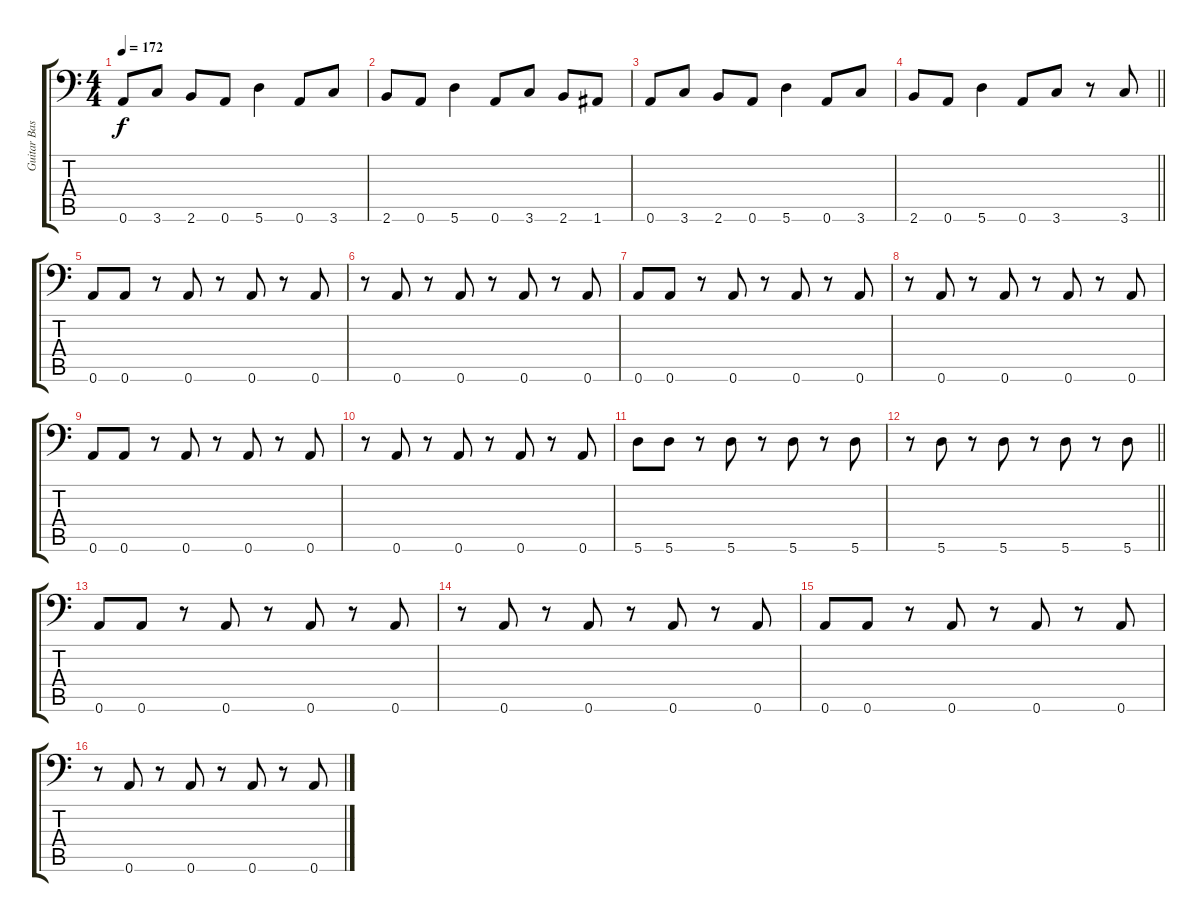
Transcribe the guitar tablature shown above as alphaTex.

\track ("Guitar Bass" "Guitar Bas") {instrument electricbassfinger}
\staff {score tabs}
\tuning (B3 Gb3 D3 A2 E2 A1) {hide}
\ts (4 4)
\tempo 172
\clef f4
\ks c
0.6.8{dy f} 3.6.8 2.6.8 0.6.8 5.6.4 0.6.8 3.6.8 |
2.6.8 0.6.8 5.6.4 0.6.8 3.6.8 2.6.8 1.6.8 |
0.6.8 3.6.8 2.6.8 0.6.8 5.6.4 0.6.8 3.6.8 |
\barLineRight lightlight
2.6.8 0.6.8 5.6.4 0.6.8 3.6.8 r.8 3.6.8 |
0.6.8 0.6.8 r.8 0.6.8 r.8 0.6.8 r.8 0.6.8 |
r.8 0.6.8 r.8 0.6.8 r.8 0.6.8 r.8 0.6.8 |
0.6.8 0.6.8 r.8 0.6.8 r.8 0.6.8 r.8 0.6.8 |
r.8 0.6.8 r.8 0.6.8 r.8 0.6.8 r.8 0.6.8 |
0.6.8 0.6.8 r.8 0.6.8 r.8 0.6.8 r.8 0.6.8 |
r.8 0.6.8 r.8 0.6.8 r.8 0.6.8 r.8 0.6.8 |
5.6.8 5.6.8 r.8 5.6.8 r.8 5.6.8 r.8 5.6.8 |
\barLineRight lightlight
r.8 5.6.8 r.8 5.6.8 r.8 5.6.8 r.8 5.6.8 |
0.6.8 0.6.8 r.8 0.6.8 r.8 0.6.8 r.8 0.6.8 |
r.8 0.6.8 r.8 0.6.8 r.8 0.6.8 r.8 0.6.8 |
0.6.8 0.6.8 r.8 0.6.8 r.8 0.6.8 r.8 0.6.8 |
r.8 0.6.8 r.8 0.6.8 r.8 0.6.8 r.8 0.6.8
